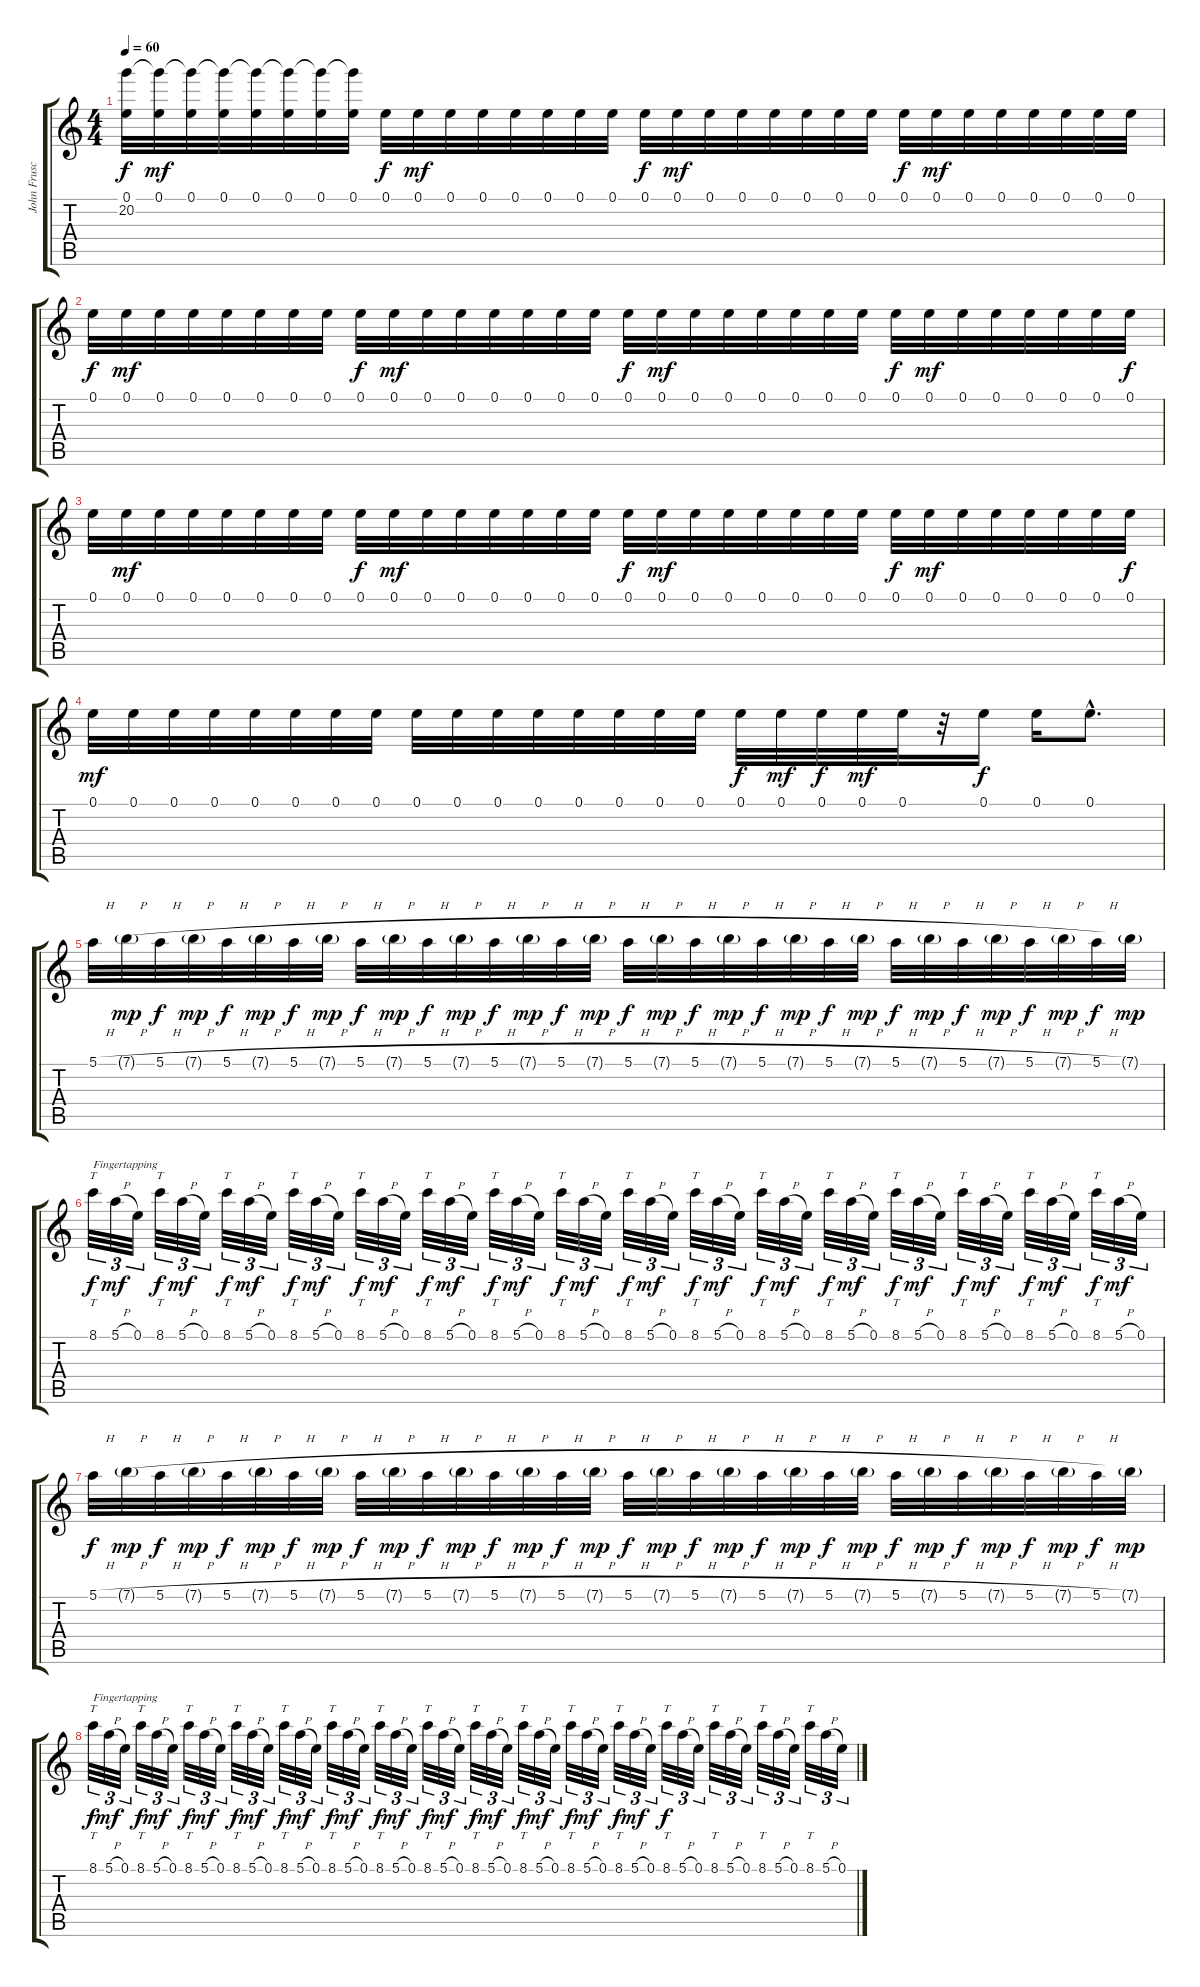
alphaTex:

\track ("John Frusciante" "John Frusc") {instrument electricguitarjazz}
\staff {score tabs}
\tuning (E4 B3 G3 D3 A2 E2) {hide}
\ts (4 4)
\tempo 60
\clef g2
\ks c
(0.1 20.2{t}).32{dy f volume 12 instrument electricguitarjazz} (0.1 20.2{t}).32{dy mf} (0.1 20.2{t}).32 (0.1 20.2{t}).32 (0.1 20.2{t}).32 (0.1 20.2{t}).32 (0.1 20.2{t}).32 (0.1 20.2{t}).32 0.1.32{dy f} 0.1.32{dy mf} 0.1.32 0.1.32 0.1.32 0.1.32 0.1.32 0.1.32 0.1.32{dy f} 0.1.32{dy mf} 0.1.32 0.1.32 0.1.32 0.1.32 0.1.32 0.1.32 0.1.32{dy f} 0.1.32{dy mf} 0.1.32 0.1.32 0.1.32 0.1.32 0.1.32 0.1.32 |
0.1.32{dy f} 0.1.32{dy mf} 0.1.32 0.1.32 0.1.32 0.1.32 0.1.32 0.1.32 0.1.32{dy f} 0.1.32{dy mf} 0.1.32 0.1.32 0.1.32 0.1.32 0.1.32 0.1.32 0.1.32{dy f} 0.1.32{dy mf} 0.1.32 0.1.32 0.1.32 0.1.32 0.1.32 0.1.32 0.1.32{dy f} 0.1.32{dy mf} 0.1.32 0.1.32 0.1.32 0.1.32 0.1.32 0.1.32{dy f} |
0.1.32 0.1.32{dy mf} 0.1.32 0.1.32 0.1.32 0.1.32 0.1.32 0.1.32 0.1.32{dy f} 0.1.32{dy mf} 0.1.32 0.1.32 0.1.32 0.1.32 0.1.32 0.1.32 0.1.32{dy f} 0.1.32{dy mf} 0.1.32 0.1.32 0.1.32 0.1.32 0.1.32 0.1.32 0.1.32{dy f} 0.1.32{dy mf} 0.1.32 0.1.32 0.1.32 0.1.32 0.1.32 0.1.32{dy f} |
0.1.32{dy mf} 0.1.32 0.1.32 0.1.32 0.1.32 0.1.32 0.1.32 0.1.32 0.1.32 0.1.32 0.1.32 0.1.32 0.1.32 0.1.32 0.1.32 0.1.32 0.1.32{dy f} 0.1.32{dy mf} 0.1.32{dy f} 0.1.32{dy mf} 0.1.32 r.32 0.1.16{dy f} 0.1.16 0.1{hac}.8{d} |
5.1{h}.32 7.1{h g}.32{dy mp} 5.1{h}.32{dy f} 7.1{h g}.32{dy mp} 5.1{h}.32{dy f} 7.1{h g}.32{dy mp} 5.1{h}.32{dy f} 7.1{h g}.32{dy mp} 5.1{h}.32{dy f} 7.1{h g}.32{dy mp} 5.1{h}.32{dy f} 7.1{h g}.32{dy mp} 5.1{h}.32{dy f} 7.1{h g}.32{dy mp} 5.1{h}.32{dy f} 7.1{h g}.32{dy mp} 5.1{h}.32{dy f} 7.1{h g}.32{dy mp} 5.1{h}.32{dy f} 7.1{h g}.32{dy mp} 5.1{h}.32{dy f} 7.1{h g}.32{dy mp} 5.1{h}.32{dy f} 7.1{h g}.32{dy mp} 5.1{h}.32{dy f} 7.1{h g}.32{dy mp} 5.1{h}.32{dy f} 7.1{h g}.32{dy mp} 5.1{h}.32{dy f} 7.1{h g}.32{dy mp} 5.1{h}.32{dy f} 7.1{g}.32{dy mp} |
8.1.32{tt tu (3 2) txt "Fingertapping" dy f} 5.1{h}.32{tu (3 2) dy mf} 0.1.32{tu (3 2)} 8.1.32{tt tu (3 2) dy f} 5.1{h}.32{tu (3 2) dy mf} 0.1.32{tu (3 2)} 8.1.32{tt tu (3 2) dy f} 5.1{h}.32{tu (3 2) dy mf} 0.1.32{tu (3 2)} 8.1.32{tt tu (3 2) dy f} 5.1{h}.32{tu (3 2) dy mf} 0.1.32{tu (3 2)} 8.1.32{tt tu (3 2) dy f} 5.1{h}.32{tu (3 2) dy mf} 0.1.32{tu (3 2)} 8.1.32{tt tu (3 2) dy f} 5.1{h}.32{tu (3 2) dy mf} 0.1.32{tu (3 2)} 8.1.32{tt tu (3 2) dy f} 5.1{h}.32{tu (3 2) dy mf} 0.1.32{tu (3 2)} 8.1.32{tt tu (3 2) dy f} 5.1{h}.32{tu (3 2) dy mf} 0.1.32{tu (3 2)} 8.1.32{tt tu (3 2) dy f} 5.1{h}.32{tu (3 2) dy mf} 0.1.32{tu (3 2)} 8.1.32{tt tu (3 2) dy f} 5.1{h}.32{tu (3 2) dy mf} 0.1.32{tu (3 2)} 8.1.32{tt tu (3 2) dy f} 5.1{h}.32{tu (3 2) dy mf} 0.1.32{tu (3 2)} 8.1.32{tt tu (3 2) dy f} 5.1{h}.32{tu (3 2) dy mf} 0.1.32{tu (3 2)} 8.1.32{tt tu (3 2) dy f} 5.1{h}.32{tu (3 2) dy mf} 0.1.32{tu (3 2)} 8.1.32{tt tu (3 2) dy f} 5.1{h}.32{tu (3 2) dy mf} 0.1.32{tu (3 2)} 8.1.32{tt tu (3 2) dy f} 5.1{h}.32{tu (3 2) dy mf} 0.1.32{tu (3 2)} 8.1.32{tt tu (3 2) dy f} 5.1{h}.32{tu (3 2) dy mf} 0.1.32{tu (3 2)} |
5.1{h}.32{dy f} 7.1{h g}.32{dy mp} 5.1{h}.32{dy f} 7.1{h g}.32{dy mp} 5.1{h}.32{dy f} 7.1{h g}.32{dy mp} 5.1{h}.32{dy f} 7.1{h g}.32{dy mp} 5.1{h}.32{dy f} 7.1{h g}.32{dy mp} 5.1{h}.32{dy f} 7.1{h g}.32{dy mp} 5.1{h}.32{dy f} 7.1{h g}.32{dy mp} 5.1{h}.32{dy f} 7.1{h g}.32{dy mp} 5.1{h}.32{dy f} 7.1{h g}.32{dy mp} 5.1{h}.32{dy f} 7.1{h g}.32{dy mp} 5.1{h}.32{dy f} 7.1{h g}.32{dy mp} 5.1{h}.32{dy f} 7.1{h g}.32{dy mp} 5.1{h}.32{dy f} 7.1{h g}.32{dy mp} 5.1{h}.32{dy f} 7.1{h g}.32{dy mp} 5.1{h}.32{dy f} 7.1{h g}.32{dy mp} 5.1{h}.32{dy f} 7.1{g}.32{dy mp} |
8.1.32{tt tu (3 2) txt "Fingertapping" dy f} 5.1{h}.32{tu (3 2) dy mf} 0.1.32{tu (3 2)} 8.1.32{tt tu (3 2) dy f} 5.1{h}.32{tu (3 2) dy mf} 0.1.32{tu (3 2)} 8.1.32{tt tu (3 2) dy f} 5.1{h}.32{tu (3 2) dy mf} 0.1.32{tu (3 2)} 8.1.32{tt tu (3 2) dy f} 5.1{h}.32{tu (3 2) dy mf} 0.1.32{tu (3 2)} 8.1.32{tt tu (3 2) dy f} 5.1{h}.32{tu (3 2) dy mf} 0.1.32{tu (3 2)} 8.1.32{tt tu (3 2) dy f} 5.1{h}.32{tu (3 2) dy mf} 0.1.32{tu (3 2)} 8.1.32{tt tu (3 2) dy f} 5.1{h}.32{tu (3 2) dy mf} 0.1.32{tu (3 2)} 8.1.32{tt tu (3 2) dy f} 5.1{h}.32{tu (3 2) dy mf} 0.1.32{tu (3 2)} 8.1.32{tt tu (3 2) dy f} 5.1{h}.32{tu (3 2) dy mf} 0.1.32{tu (3 2)} 8.1.32{tt tu (3 2) dy f} 5.1{h}.32{tu (3 2) dy mf} 0.1.32{tu (3 2)} 8.1.32{tt tu (3 2) dy f} 5.1{h}.32{tu (3 2) dy mf} 0.1.32{tu (3 2)} 8.1.32{tt tu (3 2) dy f} 5.1{h}.32{tu (3 2) dy mf} 0.1.32{tu (3 2)} 8.1.32{tt tu (3 2) dy f} 5.1{h}.32{tu (3 2)} 0.1.32{tu (3 2)} 8.1.32{tt tu (3 2)} 5.1{h}.32{tu (3 2)} 0.1.32{tu (3 2)} 8.1.32{tt tu (3 2)} 5.1{h}.32{tu (3 2)} 0.1.32{tu (3 2)} 8.1.32{tt tu (3 2)} 5.1{h}.32{tu (3 2)} 0.1.32{tu (3 2)}
